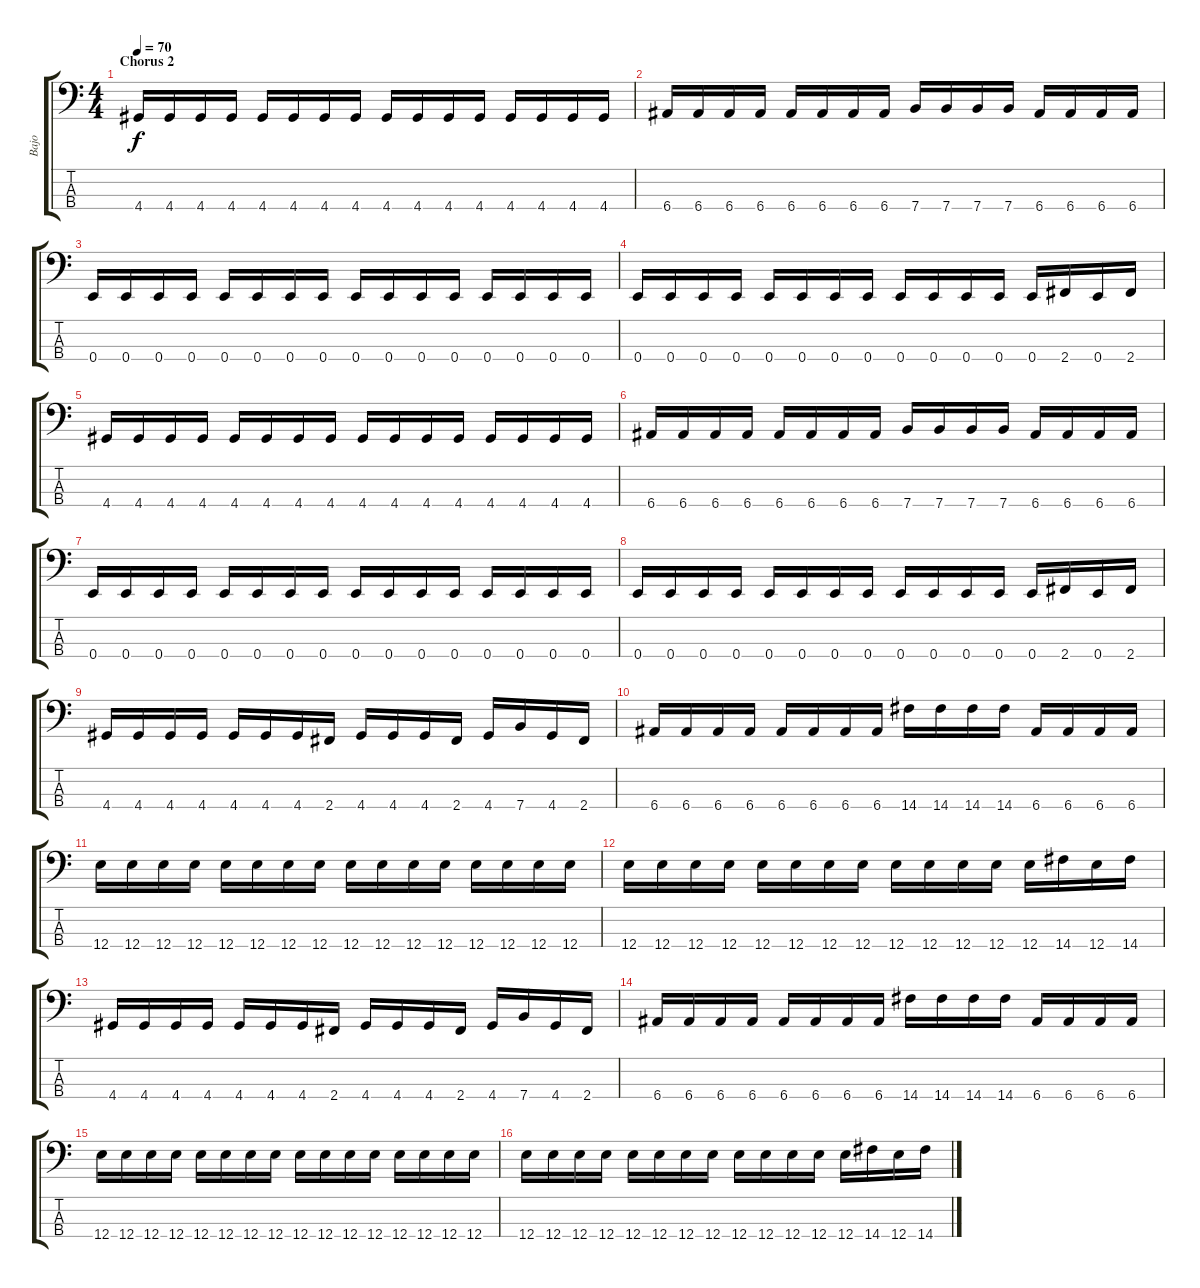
\track ("Bajo" "Bajo") {instrument electricbassfinger}
\staff {score tabs}
\tuning (G2 D2 A1 E1) {hide}
\ts (4 4)
\section ("" "Chorus 2")
\tempo 70
\clef f4
\ks c
4.4.16{dy f} 4.4.16 4.4.16 4.4.16 4.4.16 4.4.16 4.4.16 4.4.16 4.4.16 4.4.16 4.4.16 4.4.16 4.4.16 4.4.16 4.4.16 4.4.16 |
6.4.16 6.4.16 6.4.16 6.4.16 6.4.16 6.4.16 6.4.16 6.4.16 7.4.16 7.4.16 7.4.16 7.4.16 6.4.16 6.4.16 6.4.16 6.4.16 |
0.4.16 0.4.16 0.4.16 0.4.16 0.4.16 0.4.16 0.4.16 0.4.16 0.4.16 0.4.16 0.4.16 0.4.16 0.4.16 0.4.16 0.4.16 0.4.16 |
0.4.16 0.4.16 0.4.16 0.4.16 0.4.16 0.4.16 0.4.16 0.4.16 0.4.16 0.4.16 0.4.16 0.4.16 0.4.16 2.4.16 0.4.16 2.4.16 |
4.4.16 4.4.16 4.4.16 4.4.16 4.4.16 4.4.16 4.4.16 4.4.16 4.4.16 4.4.16 4.4.16 4.4.16 4.4.16 4.4.16 4.4.16 4.4.16 |
6.4.16 6.4.16 6.4.16 6.4.16 6.4.16 6.4.16 6.4.16 6.4.16 7.4.16 7.4.16 7.4.16 7.4.16 6.4.16 6.4.16 6.4.16 6.4.16 |
0.4.16 0.4.16 0.4.16 0.4.16 0.4.16 0.4.16 0.4.16 0.4.16 0.4.16 0.4.16 0.4.16 0.4.16 0.4.16 0.4.16 0.4.16 0.4.16 |
0.4.16 0.4.16 0.4.16 0.4.16 0.4.16 0.4.16 0.4.16 0.4.16 0.4.16 0.4.16 0.4.16 0.4.16 0.4.16 2.4.16 0.4.16 2.4.16 |
4.4.16 4.4.16 4.4.16 4.4.16 4.4.16 4.4.16 4.4.16 2.4.16 4.4.16 4.4.16 4.4.16 2.4.16 4.4.16 7.4.16 4.4.16 2.4.16 |
6.4.16 6.4.16 6.4.16 6.4.16 6.4.16 6.4.16 6.4.16 6.4.16 14.4.16 14.4.16 14.4.16 14.4.16 6.4.16 6.4.16 6.4.16 6.4.16 |
12.4.16 12.4.16 12.4.16 12.4.16 12.4.16 12.4.16 12.4.16 12.4.16 12.4.16 12.4.16 12.4.16 12.4.16 12.4.16 12.4.16 12.4.16 12.4.16 |
12.4.16 12.4.16 12.4.16 12.4.16 12.4.16 12.4.16 12.4.16 12.4.16 12.4.16 12.4.16 12.4.16 12.4.16 12.4.16 14.4.16 12.4.16 14.4.16 |
4.4.16 4.4.16 4.4.16 4.4.16 4.4.16 4.4.16 4.4.16 2.4.16 4.4.16 4.4.16 4.4.16 2.4.16 4.4.16 7.4.16 4.4.16 2.4.16 |
6.4.16 6.4.16 6.4.16 6.4.16 6.4.16 6.4.16 6.4.16 6.4.16 14.4.16 14.4.16 14.4.16 14.4.16 6.4.16 6.4.16 6.4.16 6.4.16 |
12.4.16 12.4.16 12.4.16 12.4.16 12.4.16 12.4.16 12.4.16 12.4.16 12.4.16 12.4.16 12.4.16 12.4.16 12.4.16 12.4.16 12.4.16 12.4.16 |
12.4.16 12.4.16 12.4.16 12.4.16 12.4.16 12.4.16 12.4.16 12.4.16 12.4.16 12.4.16 12.4.16 12.4.16 12.4.16 14.4.16 12.4.16 14.4.16
